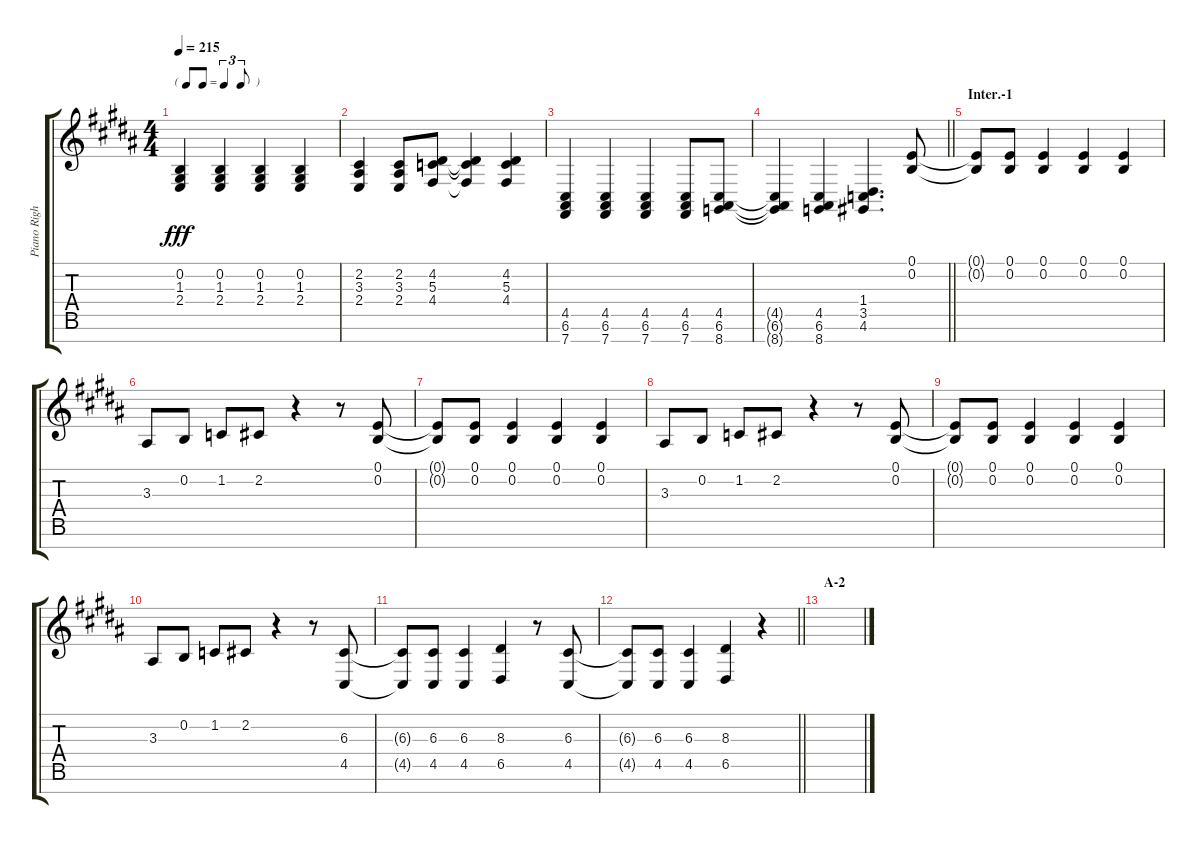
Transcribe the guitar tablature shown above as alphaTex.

\track ("Piano Right (Kotobuki Tsumugi)" "Piano Righ") {instrument acousticgrandpiano}
\staff {score tabs}
\tuning (E4 B3 G3 D3 A2 E2 B1) {hide}
\ts (4 4)
\tf triplet8th
\tempo 215
\clef g2
\ks b
(0.2{t} 1.3{t} 2.4{t}).4{dy fff} (0.2 1.3 2.4).4 (0.2 1.3 2.4).4 (0.2 1.3 2.4).4 |
(2.2 3.3 2.4).4 (2.2 3.3 2.4).8 (4.2 5.3 4.4).8 (4.2{t} 5.3{t} 4.4{t}).4 (4.2 5.3 4.4).4 |
(4.5 6.6 7.7).4 (4.5 6.6 7.7).4 (4.5 6.6 7.7).4 (4.5 6.6 7.7).8 (4.5 6.6 8.7).8 |
\barLineRight lightlight
(4.5{t} 6.6{t} 8.7{t}).4 (4.5 6.6 8.7).4 (1.4 3.5 4.6).4{d} (0.1 0.2).8 |
\section ("" "Inter.-1")
(0.1{t} 0.2{t}).8 (0.1 0.2).8 (0.1 0.2).4 (0.1 0.2).4 (0.1 0.2).4 |
3.3.8 0.2.8 1.2.8 2.2.8 r.4 r.8 (0.1 0.2).8 |
(0.1{t} 0.2{t}).8 (0.1 0.2).8 (0.1 0.2).4 (0.1 0.2).4 (0.1 0.2).4 |
3.3.8 0.2.8 1.2.8 2.2.8 r.4 r.8 (0.1 0.2).8 |
(0.1{t} 0.2{t}).8 (0.1 0.2).8 (0.1 0.2).4 (0.1 0.2).4 (0.1 0.2).4 |
3.3.8 0.2.8 1.2.8 2.2.8 r.4 r.8 (6.3 4.5).8 |
(6.3{t} 4.5{t}).8 (6.3 4.5).8 (6.3 4.5).4 (8.3 6.5).4 r.8 (6.3 4.5).8 |
\barLineRight lightlight
(6.3{t} 4.5{t}).8 (6.3 4.5).8 (6.3 4.5).4 (8.3 6.5).4 r.4 |
\section ("" "A-2")
